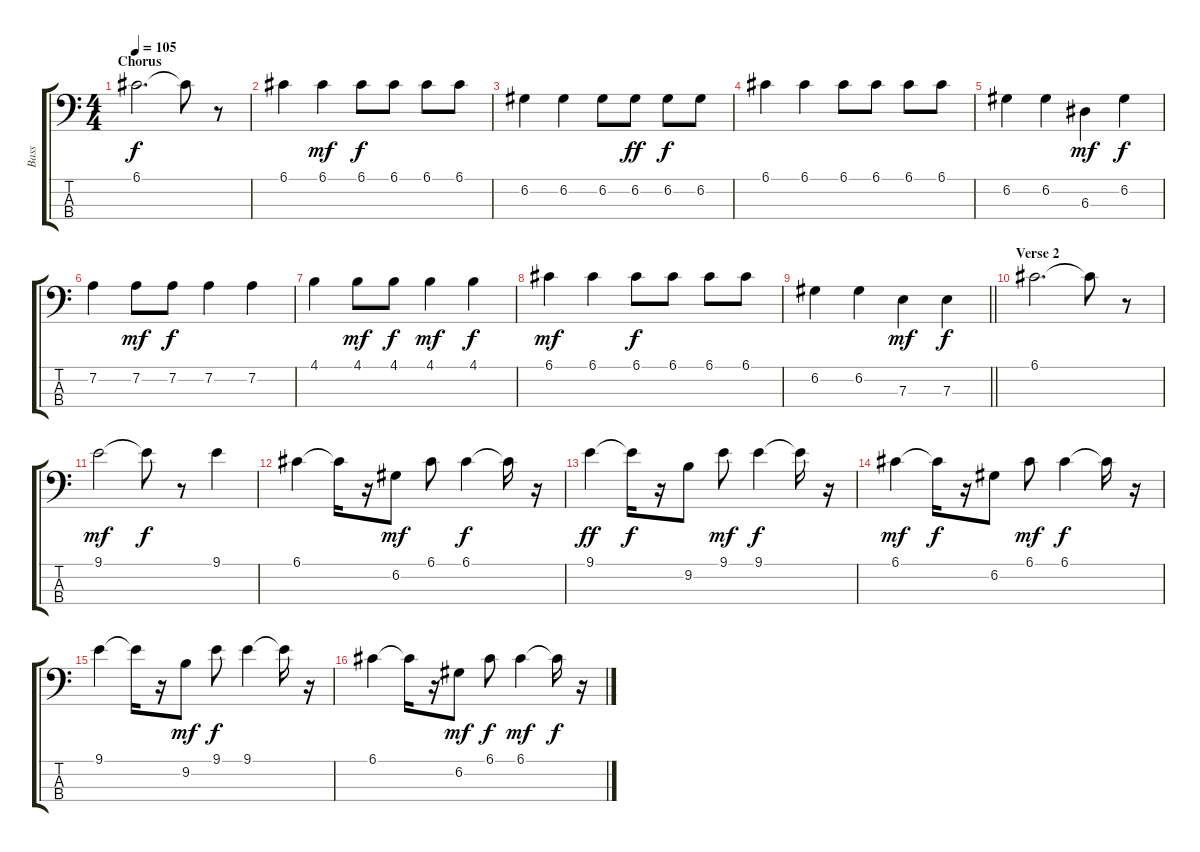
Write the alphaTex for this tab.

\track ("Bass    " "Bass    ") {instrument acousticbass}
\staff {score tabs}
\tuning (G2 D2 A1 E1) {hide}
\ts (4 4)
\section ("" "Chorus")
\tempo 105
\clef f4
\ks c
6.1{t}.2{d dy f} 6.1{t}.8 r.8 |
6.1.4 6.1.4{dy mf} 6.1.8{dy f} 6.1.8 6.1.8 6.1.8 |
6.2.4 6.2.4 6.2.8 6.2.8{dy ff} 6.2.8{dy f} 6.2.8 |
6.1.4 6.1.4 6.1.8 6.1.8 6.1.8 6.1.8 |
6.2.4 6.2.4 6.3.4{dy mf} 6.2.4{dy f} |
7.2.4 7.2.8{dy mf} 7.2.8{dy f} 7.2.4 7.2.4 |
4.1.4 4.1.8{dy mf} 4.1.8{dy f} 4.1.4{dy mf} 4.1.4{dy f} |
6.1.4{dy mf} 6.1.4 6.1.8{dy f} 6.1.8 6.1.8 6.1.8 |
\barLineRight lightlight
6.2.4 6.2.4 7.3.4{dy mf} 7.3.4{dy f} |
\section ("" "Verse 2")
6.1.2{d} 6.1{t}.8 r.8 |
9.1.2{dy mf} 9.1{t}.8{dy f} r.8 9.1.4 |
6.1.4 6.1{t}.16 r.16 6.2.8{dy mf} 6.1.8 6.1.4{dy f} 6.1{t}.16 r.16 |
9.1.4{dy ff} 9.1{t}.16{dy f} r.16 9.2.8 9.1.8{dy mf} 9.1.4{dy f} 9.1{t}.16 r.16 |
6.1.4{dy mf} 6.1{t}.16{dy f} r.16 6.2.8 6.1.8{dy mf} 6.1.4{dy f} 6.1{t}.16 r.16 |
9.1.4 9.1{t}.16 r.16 9.2.8{dy mf} 9.1.8{dy f} 9.1.4 9.1{t}.16 r.16 |
6.1.4 6.1{t}.16 r.16 6.2.8{dy mf} 6.1.8{dy f} 6.1.4{dy mf} 6.1{t}.16{dy f} r.16
